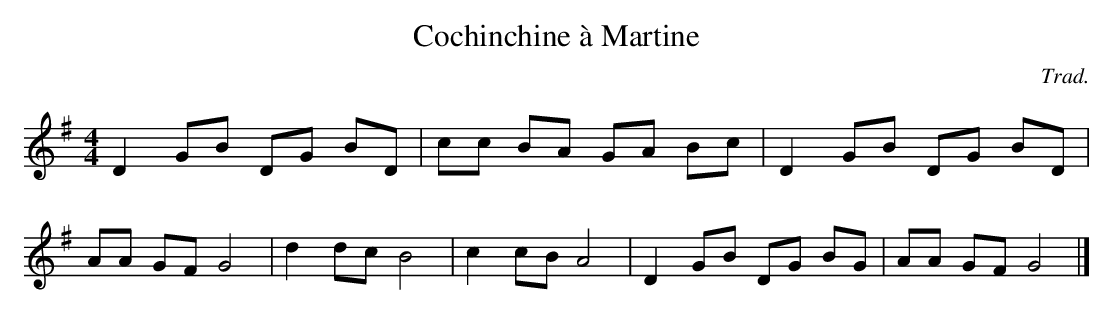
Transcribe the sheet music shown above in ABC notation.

X:1
T:Cochinchine à Martine
C:Trad.
M:4/4
L:1/8
K:G
D2 GB DG BD | cc BA GA Bc | D2 GB DG BD |
AA GF G4 | d2 dc B4 | c2 cB A4 | D2 GB DG BG | AA GF G4 |]
